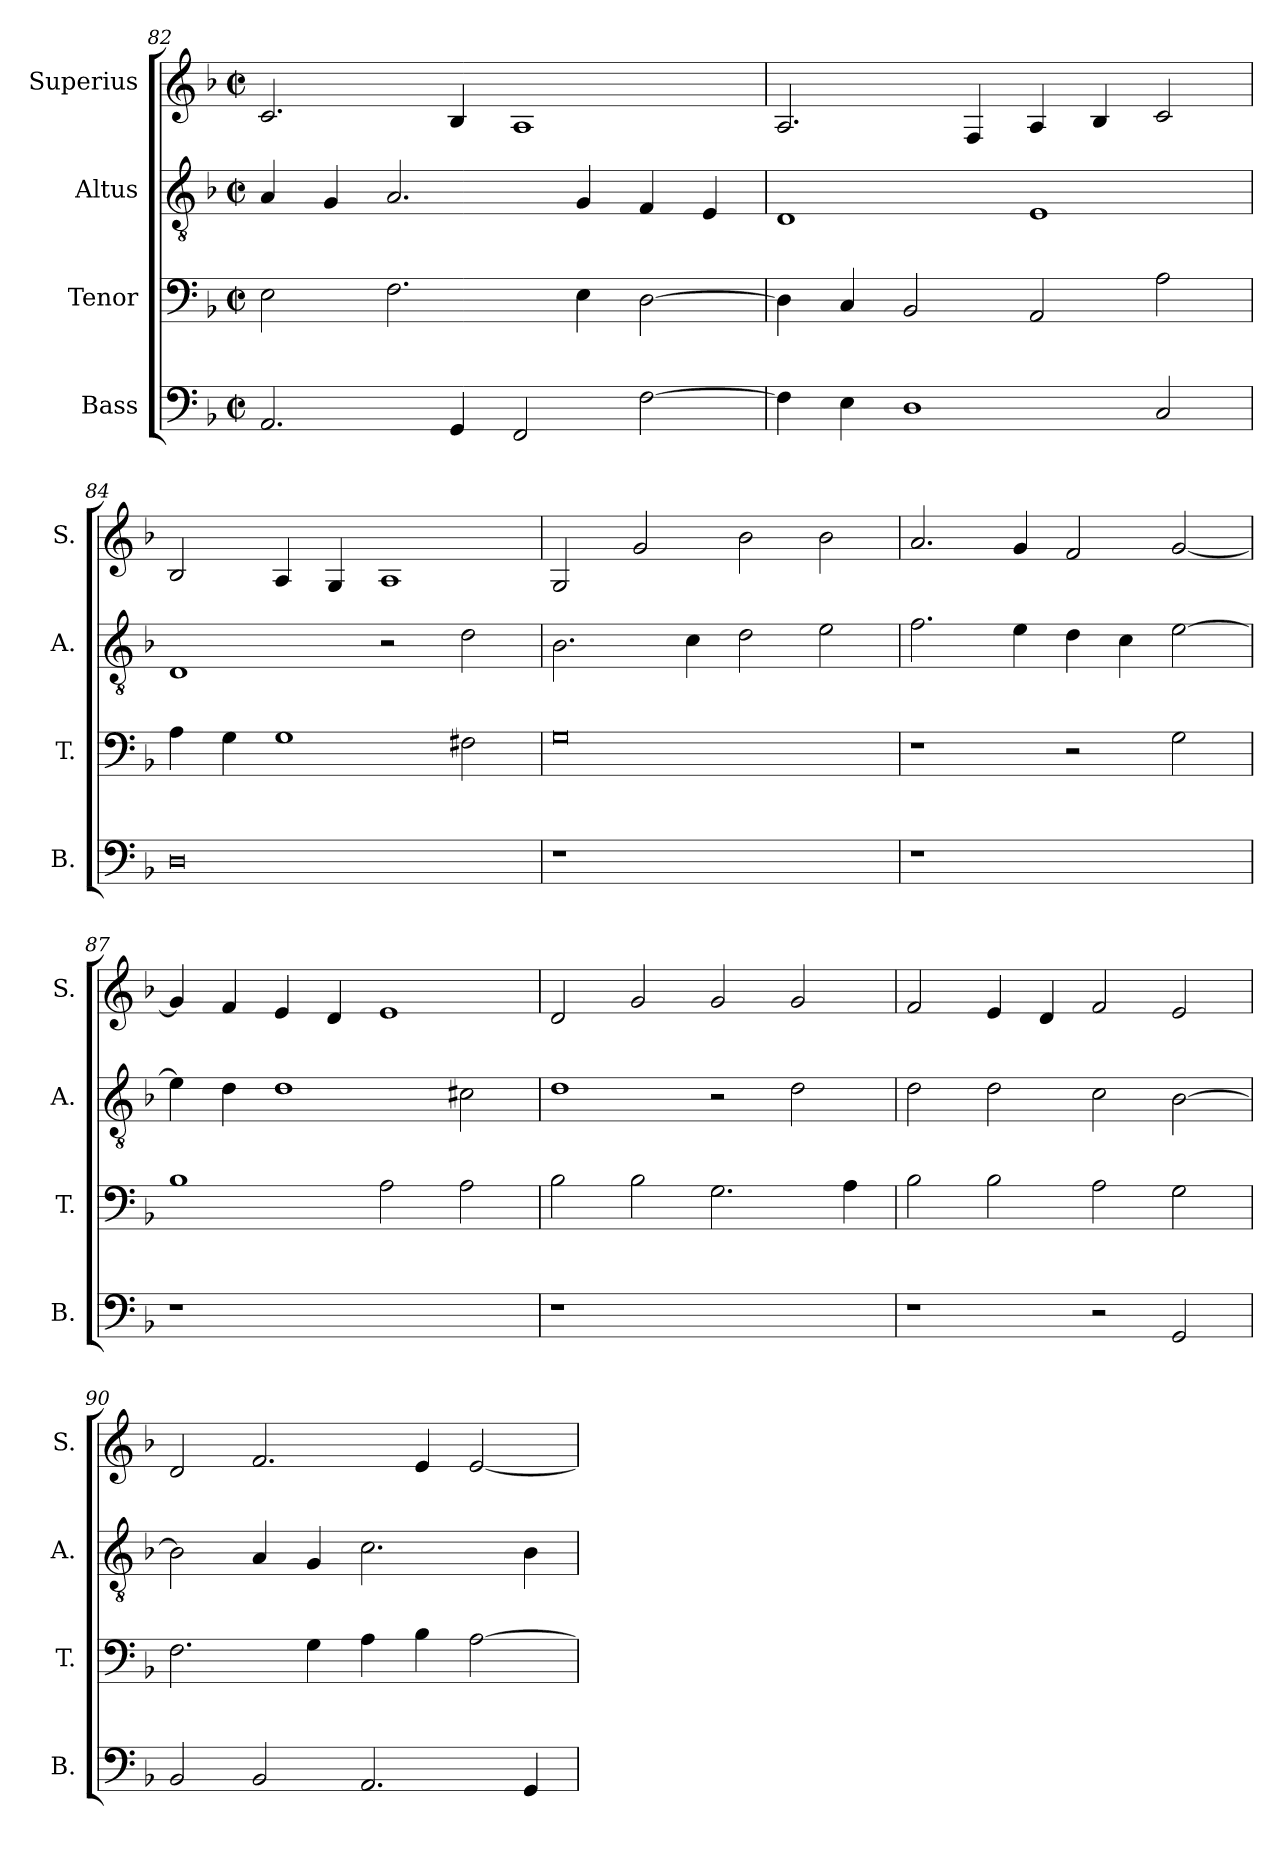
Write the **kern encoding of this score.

**kern	**kern	**kern	**kern
*part4	*part3	*part2	*part1
*staff4	*staff3	*staff2	*staff1
*I"Bass	*I"Tenor	*I"Altus	*I"Superius
*I'B.	*I'T.	*I'A.	*I'S.
*clefF4	*clefF4	*clefGv2	*clefG2
*	*	*ITrd7c12	*
*k[b-]	*k[b-]	*k[b-]	*k[b-]
*F:	*F:	*F:	*F:
*M2/2	*M2/2	*M2/2	*M2/2
*met(c|)	*met(c|)	*met(c|)	*met(c|)
=82	=82	=82	=82
2.AAi/	2Ei\	4AAi/	2.ci/
.	.	4GGi/	.
.	2.Fi\	2.AAi/	.
4GGi/	.	.	4B-i/
2FFi/	.	.	1Ai
.	4Ei\	4GGi/	.
[>2Fi\	[>2Di\	4FFi/	.
.	.	4EEi/	.
!!LO:LB:g=z
=83	=83	=83	=83
4Fi\]	4Di\]	1DDi	2.Ai/
4Ei\	4Ci/	.	.
1Di	2BB-i/	.	.
.	.	.	4Fi/
.	2AAi/	1EEi	4Ai/
.	.	.	4B-i/
2Ci/	2Ai\	.	2ci/
=84	=84	=84	=84
0Di	4Ai\	1DDi	2B-i/
.	4Gi\	.	.
.	1Gi	.	4Ai/
.	.	.	4Gi/
.	.	2r	1Ai
.	2F#Xi\	2Di\	.
=85	=85	=85	=85
!LO:N:vis=1	!	!	!
1r	0Gi	2.BB-i\	2Gi/
.	.	.	2gi/
.	.	4Ci\	.
1ryy	.	2Di\	2b-i\
.	.	2Ei\	2b-i\
=86	=86	=86	=86
!LO:N:vis=1	!	!	!
1r	1r	2.Fi\	2.ai/
.	.	4Ei\	4gi/
1ryy	2r	4Di\	2fi/
.	.	4Ci\	.
.	2Gi\	[>2Ei\	[<2gi/
!!LO:LB:g=z
=87	=87	=87	=87
!LO:N:vis=1	!	!	!
1r	1B-i	4Ei\]	4gi/]
.	.	4Di\	4fi/
.	.	1Di	4ei/
.	.	.	4di/
1ryy	2Ai\	.	1ei
.	2Ai\	2C#Xi\	.
=88	=88	=88	=88
!LO:N:vis=1	!	!	!
1r	2B-i\	1Di	2di/
.	2B-i\	.	2gi/
1ryy	2.Gi\	2r	2gi/
.	.	2Di\	2gi/
.	4Ai\	.	.
=89	=89	=89	=89
1r	2B-i\	2Di\	2fi/
.	2B-i\	2Di\	4ei/
.	.	.	4di/
2r	2Ai\	2Ci\	2fi/
2GGi/	2Gi\	[>2BB-i\	2ei/
=90	=90	=90	=90
2BB-i/	2.Fi\	2BB-i\]	2di/
2BB-i/	.	4AAi/	2.fi/
.	4Gi\	4GGi/	.
2.AAi/	4Ai\	2.Ci\	.
.	4B-i\	.	4ei/
.	[>2Ai\	.	[<2ei/
4GGi/	.	4BB-i\	.
=	=	=	=
*-	*-	*-	*-
